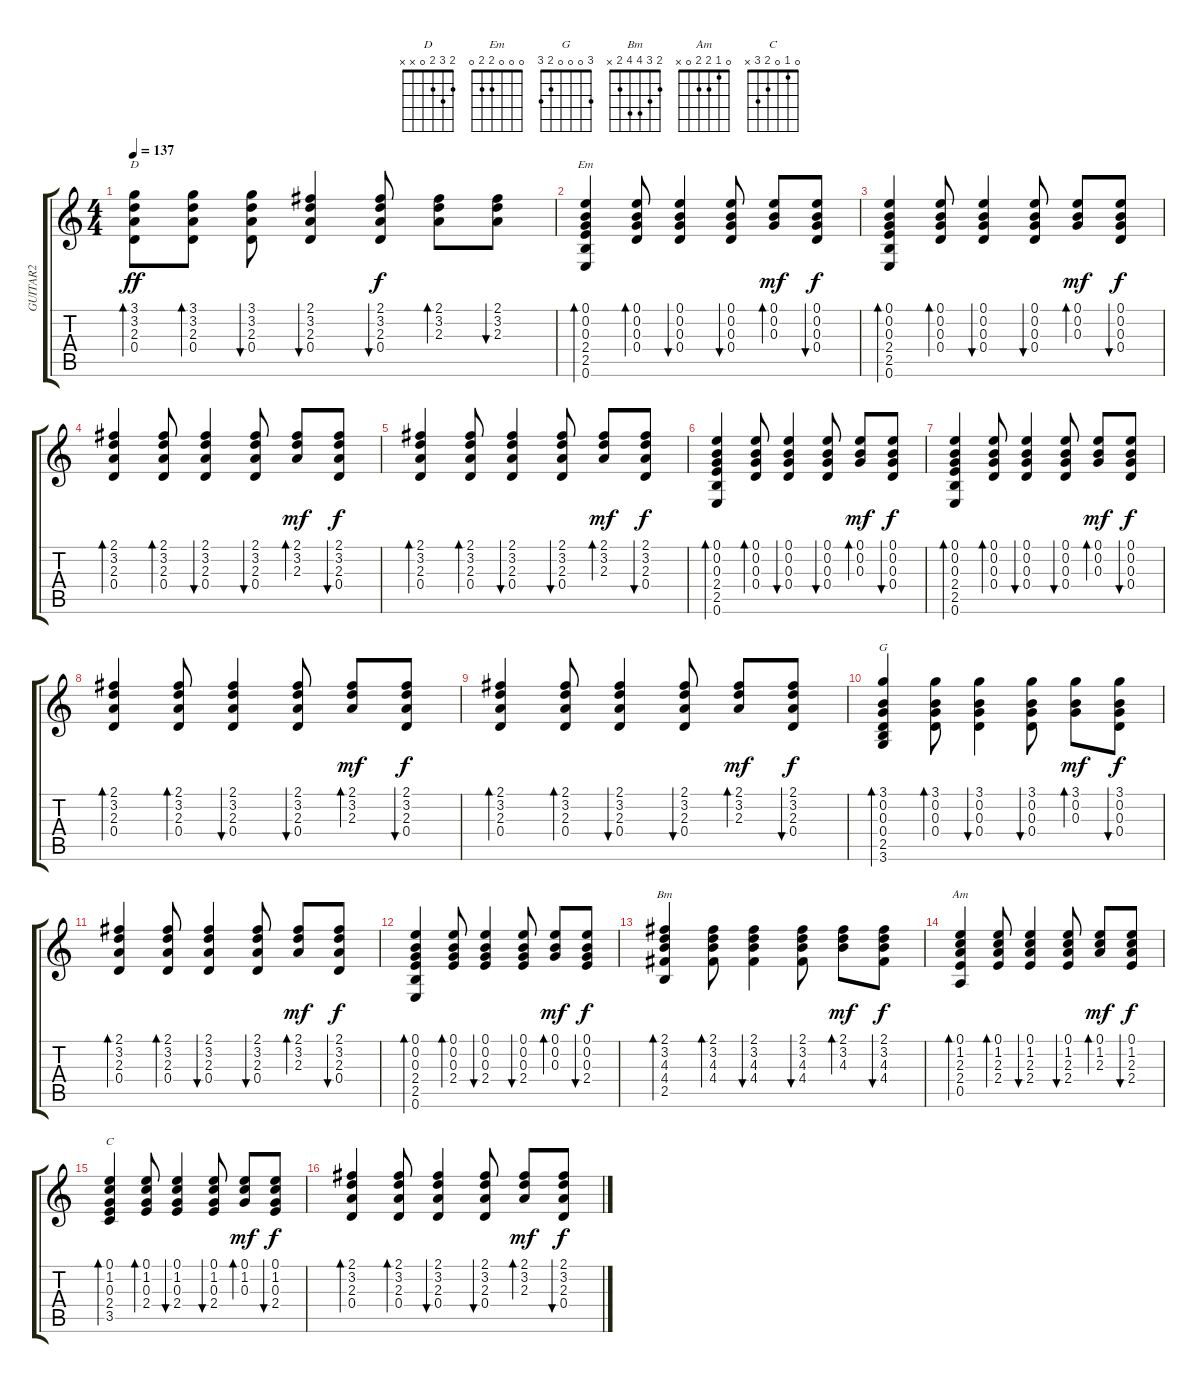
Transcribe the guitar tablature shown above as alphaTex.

\track ("GUITAR2" "GUITAR2") {instrument acousticguitarsteel}
\staff {score tabs}
\tuning (E4 B3 G3 D3 A2 E2) {hide}
\chord ("D" 2 3 2 0 x x)
\chord ("Em" 0 0 0 2 2 0)
\chord ("G" 3 0 0 0 2 3)
\chord ("Bm" 2 3 4 4 2 x)
\chord ("Am" 0 1 2 2 0 x)
\chord ("C" 0 1 0 2 3 x)
\ts (4 4)
\tempo 137
\clef g2
\ks c
(3.1 3.2 2.3 0.4).8{bd 60 ch "D" dy ff} (3.1 3.2 2.3 0.4).8{bd 60} (3.1 3.2 2.3 0.4).8{bu 60} (2.1 3.2 2.3 0.4).4{bu 60} (2.1 3.2 2.3 0.4).8{bu 60 dy f} (2.1 3.2 2.3).8{bd 60} (2.1 3.2 2.3).8{bu 60} |
(0.1 0.2 0.3 2.4 2.5 0.6).4{bd 60 ch "Em"} (0.1 0.2 0.3 0.4).8{bd 60} (0.1 0.2 0.3 0.4).4{bu 60} (0.1 0.2 0.3 0.4).8{bu 60} (0.1 0.2 0.3).8{bd 60 dy mf} (0.1 0.2 0.3 0.4).8{bu 60 dy f} |
(0.1 0.2 0.3 2.4 2.5 0.6).4{bd 60} (0.1 0.2 0.3 0.4).8{bd 60} (0.1 0.2 0.3 0.4).4{bu 60} (0.1 0.2 0.3 0.4).8{bu 60} (0.1 0.2 0.3).8{bd 60 dy mf} (0.1 0.2 0.3 0.4).8{bu 60 dy f} |
(2.1 3.2 2.3 0.4).4{bd 60} (2.1 3.2 2.3 0.4).8{bd 60} (2.1 3.2 2.3 0.4).4{bu 60} (2.1 3.2 2.3 0.4).8{bu 60} (2.1 3.2 2.3).8{bd 60 dy mf} (2.1 3.2 2.3 0.4).8{bu 60 dy f} |
(2.1 3.2 2.3 0.4).4{bd 60} (2.1 3.2 2.3 0.4).8{bd 60} (2.1 3.2 2.3 0.4).4{bu 60} (2.1 3.2 2.3 0.4).8{bu 60} (2.1 3.2 2.3).8{bd 60 dy mf} (2.1 3.2 2.3 0.4).8{bu 60 dy f} |
(0.1 0.2 0.3 2.4 2.5 0.6).4{bd 60} (0.1 0.2 0.3 0.4).8{bd 60} (0.1 0.2 0.3 0.4).4{bu 60} (0.1 0.2 0.3 0.4).8{bu 60} (0.1 0.2 0.3).8{bd 60 dy mf} (0.1 0.2 0.3 0.4).8{bu 60 dy f} |
(0.1 0.2 0.3 2.4 2.5 0.6).4{bd 60} (0.1 0.2 0.3 0.4).8{bd 60} (0.1 0.2 0.3 0.4).4{bu 60} (0.1 0.2 0.3 0.4).8{bu 60} (0.1 0.2 0.3).8{bd 60 dy mf} (0.1 0.2 0.3 0.4).8{bu 60 dy f} |
(2.1 3.2 2.3 0.4).4{bd 60} (2.1 3.2 2.3 0.4).8{bd 60} (2.1 3.2 2.3 0.4).4{bu 60} (2.1 3.2 2.3 0.4).8{bu 60} (2.1 3.2 2.3).8{bd 60 dy mf} (2.1 3.2 2.3 0.4).8{bu 60 dy f} |
(2.1 3.2 2.3 0.4).4{bd 60} (2.1 3.2 2.3 0.4).8{bd 60} (2.1 3.2 2.3 0.4).4{bu 60} (2.1 3.2 2.3 0.4).8{bu 60} (2.1 3.2 2.3).8{bd 60 dy mf} (2.1 3.2 2.3 0.4).8{bu 60 dy f} |
(3.1 0.2 0.3 0.4 2.5 3.6).4{bd 60 ch "G"} (3.1 0.2 0.3 0.4).8{bd 60} (3.1 0.2 0.3 0.4).4{bu 60} (3.1 0.2 0.3 0.4).8{bu 60} (3.1 0.2 0.3).8{bd 60 dy mf} (3.1 0.2 0.3 0.4).8{bu 60 dy f} |
(2.1 3.2 2.3 0.4).4{bd 60} (2.1 3.2 2.3 0.4).8{bd 60} (2.1 3.2 2.3 0.4).4{bu 60} (2.1 3.2 2.3 0.4).8{bu 60} (2.1 3.2 2.3).8{bd 60 dy mf} (2.1 3.2 2.3 0.4).8{bu 60 dy f} |
(0.1 0.2 0.3 2.4 2.5 0.6).4{bd 60} (0.1 0.2 0.3 2.4).8{bd 60} (0.1 0.2 0.3 2.4).4{bu 60} (0.1 0.2 0.3 2.4).8{bu 60} (0.1 0.2 0.3).8{bd 60 dy mf} (0.1 0.2 0.3 2.4).8{bu 60 dy f} |
(2.1 3.2 4.3 4.4 2.5).4{bd 60 ch "Bm"} (2.1 3.2 4.3 4.4).8{bd 60} (2.1 3.2 4.3 4.4).4{bu 60} (2.1 3.2 4.3 4.4).8{bu 60} (2.1 3.2 4.3).8{bd 60 dy mf} (2.1 3.2 4.3 4.4).8{bu 60 dy f} |
(0.1 1.2 2.3 2.4 0.5).4{bd 60 ch "Am"} (0.1 1.2 2.3 2.4).8{bd 60} (0.1 1.2 2.3 2.4).4{bu 60} (0.1 1.2 2.3 2.4).8{bu 60} (0.1 1.2 2.3).8{bd 60 dy mf} (0.1 1.2 2.3 2.4).8{bu 60 dy f} |
(0.1 1.2 0.3 2.4 3.5).4{bd 60 ch "C"} (0.1 1.2 0.3 2.4).8{bd 60} (0.1 1.2 0.3 2.4).4{bu 60} (0.1 1.2 0.3 2.4).8{bu 60} (0.1 1.2 0.3).8{bd 60 dy mf} (0.1 1.2 0.3 2.4).8{bu 60 dy f} |
(2.1 3.2 2.3 0.4).4{bd 60} (2.1 3.2 2.3 0.4).8{bd 60} (2.1 3.2 2.3 0.4).4{bu 60} (2.1 3.2 2.3 0.4).8{bu 60} (2.1 3.2 2.3).8{bd 60 dy mf} (2.1 3.2 2.3 0.4).8{bu 60 dy f}
